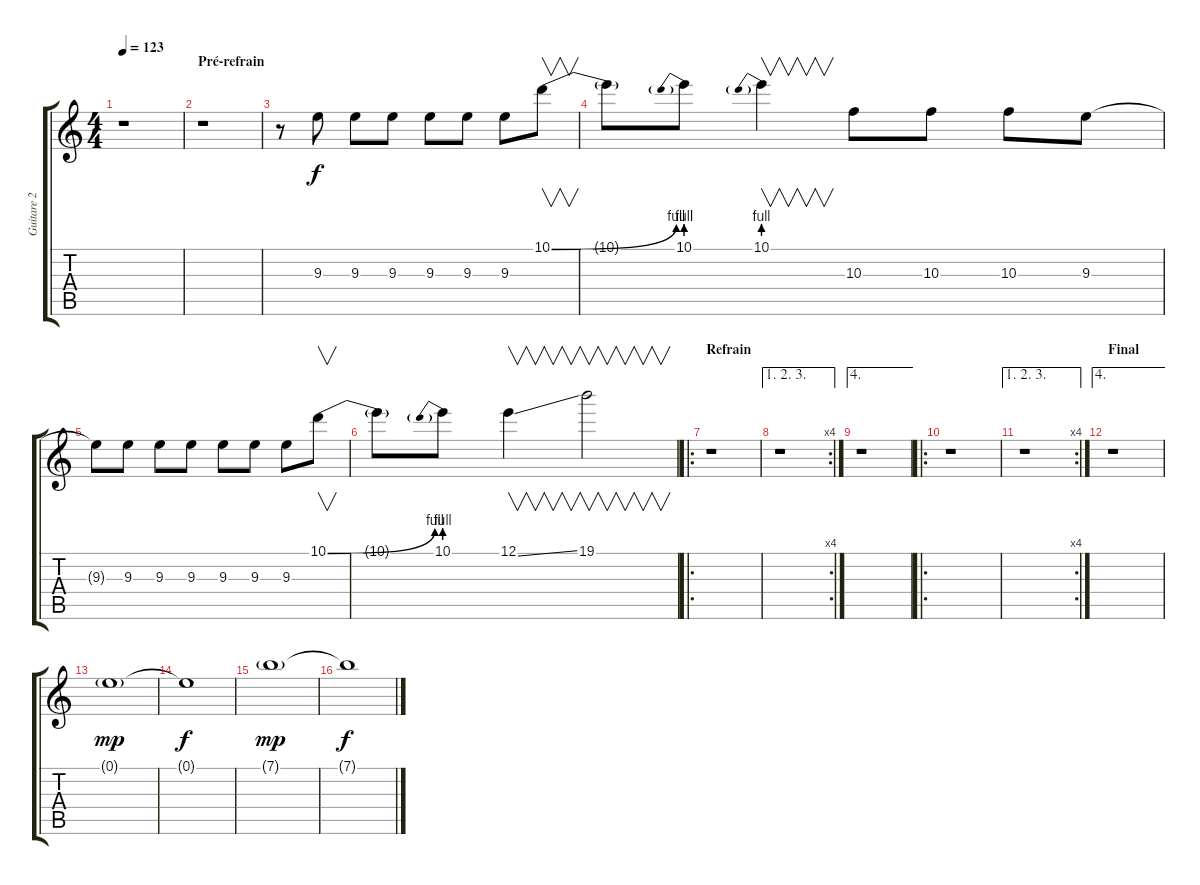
\track ("Guitare 2" "Guitare 2") {instrument distortionguitar}
\staff {score tabs}
\tuning (E4 B3 G3 D3 A2 E2) {hide}
\ts (4 4)
\tempo 123
\clef g2
\ks c
r.1{dy f} |
\section ("" "Pré-refrain")
r.1 |
r.8 9.3.8 9.3.8 9.3.8 9.3.8 9.3.8 9.3.8 10.1{be (bend 0 0 60 4)}.8{v} |
10.1{t}.8 10.1{be (prebend 0 4 60 4)}.8 10.1{be (prebend 0 4 60 4)}.4{v} 10.3.8 10.3.8 10.3.8 9.3.8 |
9.3{t}.8 9.3.8 9.3.8 9.3.8 9.3.8 9.3.8 9.3.8 10.1{be (bend 0 0 60 4)}.8{v} |
10.1{t}.8 10.1{be (prebend 0 4 60 4)}.8 12.1{ss}.4{v} 19.1.2{v} |
\ro
\section ("" "Refrain")
r.1 |
\ae (1 2 3)
\rc 4
r.1 |
\ae 4
r.1 |
\ro
r.1 |
\ae (1 2 3)
\rc 4
r.1 |
\ae 4
\section ("" "Final")
r.1 |
0.1{g}.1{dy mp} |
0.1{t}.1{dy f} |
7.1{g}.1{dy mp} |
7.1{t}.1{dy f}
